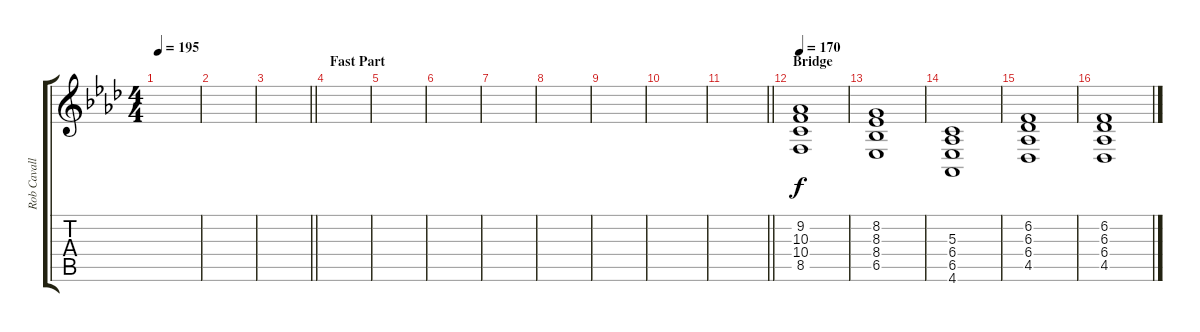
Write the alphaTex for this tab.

\track ("Rob Cavallo" "Rob Cavall") {instrument acousticgrandpiano}
\staff {score tabs}
\tuning (E4 B3 G3 D3 A2 E2) {hide}
\ts (4 4)
\tempo 195
\clef g2
\ks ab
|
|
\barLineRight lightlight
|
\section ("" "Fast Part")
|
|
|
|
|
|
|
\barLineRight lightlight
|
\section ("" "Bridge")
\tempo 170
(9.2 10.3 10.4 8.5).1{volume 16} |
(8.2 8.3 8.4 6.5).1 |
(5.3 6.4 6.5 4.6).1 |
(6.2 6.3 6.4 4.5).1 |
(6.2 6.3 6.4 4.5).1
